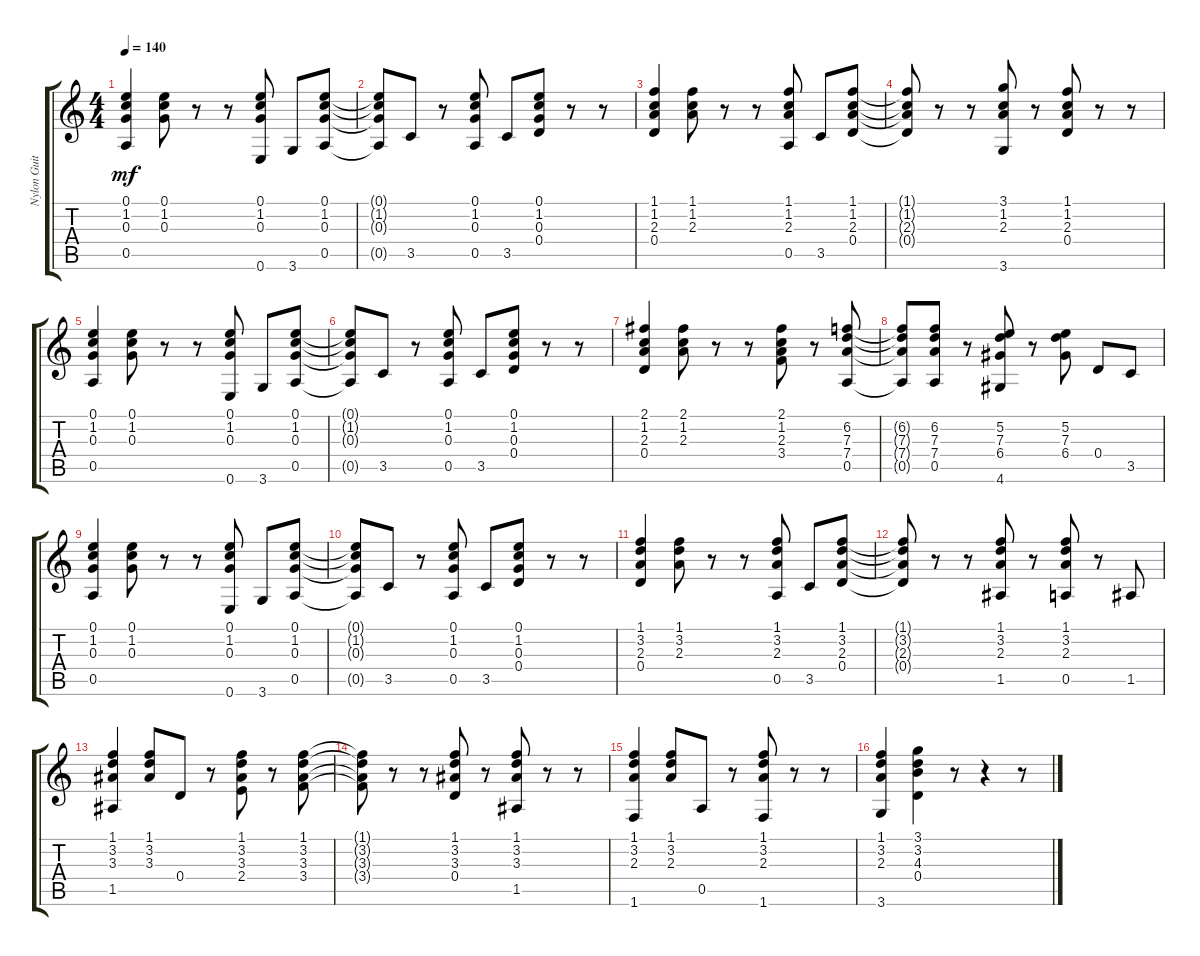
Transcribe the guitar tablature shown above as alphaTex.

\track ("Nylon Guitar" "Nylon Guit") {instrument acousticguitarnylon}
\staff {score tabs}
\tuning (E4 B3 G3 D3 A2 E2) {hide}
\ts (4 4)
\section ("" "")
\tempo 140
\clef g2
\ks c
(0.1 1.2 0.3 0.5).4{dy mf} (0.1 1.2 0.3).8 r.8 r.8 (0.1 1.2 0.3 0.6).8 3.6.8 (0.1 1.2 0.3 0.5).8 |
(0.1{t} 1.2{t} 0.3{t} 0.5{t}).8 3.5.8 r.8 (0.1 1.2 0.3 0.5).8 3.5.8 (0.1 1.2 0.3 0.4).8 r.8 r.8 |
(1.1 1.2 2.3 0.4).4 (1.1 1.2 2.3).8 r.8 r.8 (1.1 1.2 2.3 0.5).8 3.5.8 (1.1 1.2 2.3 0.4).8 |
(1.1{t} 1.2{t} 2.3{t} 0.4{t}).8 r.8 r.8 (3.1 1.2 2.3 3.6).8 r.8 (1.1 1.2 2.3 0.4).8 r.8 r.8 |
(0.1 1.2 0.3 0.5).4 (0.1 1.2 0.3).8 r.8 r.8 (0.1 1.2 0.3 0.6).8 3.6.8 (0.1 1.2 0.3 0.5).8 |
(0.1{t} 1.2{t} 0.3{t} 0.5{t}).8 3.5.8 r.8 (0.1 1.2 0.3 0.5).8 3.5.8 (0.1 1.2 0.3 0.4).8 r.8 r.8 |
(2.1 1.2 2.3 0.4).4 (2.1 1.2 2.3).8 r.8 r.8 (2.1 1.2 2.3 3.4).8 r.8 (6.2 7.3 7.4 0.5).8 |
(6.2{t} 7.3{t} 7.4{t} 0.5{t}).8 (6.2 7.3 7.4 0.5).8 r.8 (5.2 7.3 6.4 4.6).8 r.8 (5.2 7.3 6.4).8 0.4.8 3.5.8 |
(0.1 1.2 0.3 0.5).4 (0.1 1.2 0.3).8 r.8 r.8 (0.1 1.2 0.3 0.6).8 3.6.8 (0.1 1.2 0.3 0.5).8 |
(0.1{t} 1.2{t} 0.3{t} 0.5{t}).8 3.5.8 r.8 (0.1 1.2 0.3 0.5).8 3.5.8 (0.1 1.2 0.3 0.4).8 r.8 r.8 |
(1.1 3.2 2.3 0.4).4 (1.1 3.2 2.3).8 r.8 r.8 (1.1 3.2 2.3 0.5).8 3.5.8 (1.1 3.2 2.3 0.4).8 |
(1.1{t} 3.2{t} 2.3{t} 0.4{t}).8 r.8 r.8 (1.1 3.2 2.3 1.5).8 r.8 (1.1 3.2 2.3 0.5).8 r.8 1.5.8 |
(1.1 3.2 3.3 1.5).4 (1.1 3.2 3.3).8 0.4.8 r.8 (1.1 3.2 3.3 2.4).8 r.8 (1.1 3.2 3.3 3.4).8 |
(1.1{t} 3.2{t} 3.3{t} 3.4{t}).8 r.8 r.8 (1.1 3.2 3.3 0.4).8 r.8 (1.1 3.2 3.3 1.5).8 r.8 r.8 |
(1.1 3.2 2.3 1.6).4 (1.1 3.2 2.3).8 0.5.8 r.8 (1.1 3.2 2.3 1.6).8 r.8 r.8 |
(1.1 3.2 2.3 3.6).4 (3.1 3.2 4.3 0.4).4 r.8 r.4 r.8
